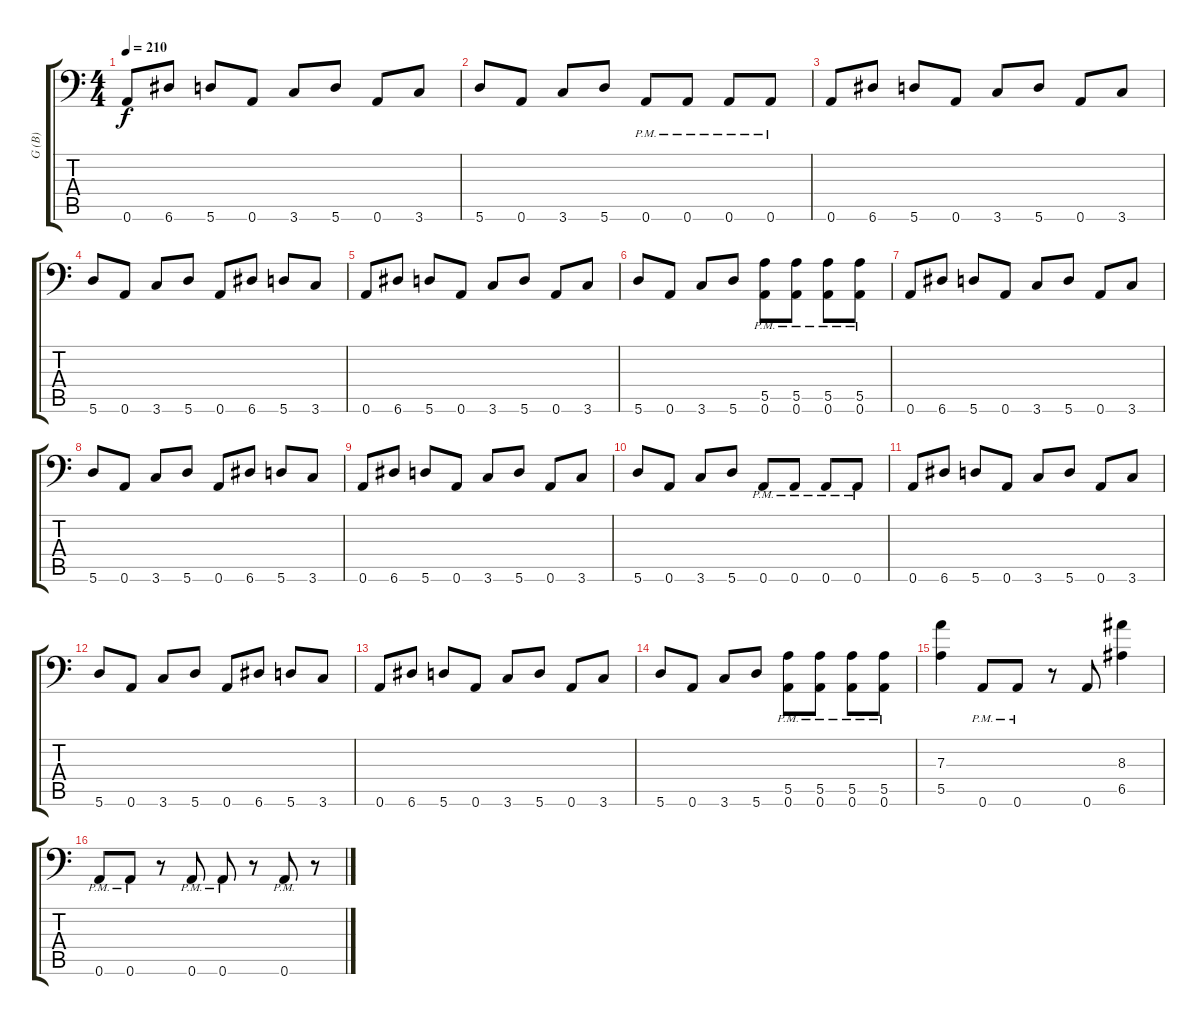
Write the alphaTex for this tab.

\track ("G (B)" "G (B)") {instrument overdrivenguitar}
\staff {score tabs}
\tuning (D4 A3 D3 A2 E2 A1) {hide}
\ts (4 4)
\tempo 210
\clef f4
\ks c
0.6.8{dy f} 6.6.8 5.6.8 0.6.8 3.6.8 5.6.8 0.6.8 3.6.8 |
5.6.8 0.6.8 3.6.8 5.6.8 0.6{pm}.8 0.6{pm}.8 0.6{pm}.8 0.6{pm}.8 |
0.6.8 6.6.8 5.6.8 0.6.8 3.6.8 5.6.8 0.6.8 3.6.8 |
5.6.8 0.6.8 3.6.8 5.6.8 0.6.8 6.6.8 5.6.8 3.6.8 |
0.6.8 6.6.8 5.6.8 0.6.8 3.6.8 5.6.8 0.6.8 3.6.8 |
5.6.8 0.6.8 3.6.8 5.6.8 (5.5{pm} 0.6{pm}).8 (5.5{pm} 0.6{pm}).8 (5.5{pm} 0.6{pm}).8 (5.5{pm} 0.6{pm}).8 |
0.6.8 6.6.8 5.6.8 0.6.8 3.6.8 5.6.8 0.6.8 3.6.8 |
5.6.8 0.6.8 3.6.8 5.6.8 0.6.8 6.6.8 5.6.8 3.6.8 |
0.6.8 6.6.8 5.6.8 0.6.8 3.6.8 5.6.8 0.6.8 3.6.8 |
5.6.8 0.6.8 3.6.8 5.6.8 0.6{pm}.8 0.6{pm}.8 0.6{pm}.8 0.6{pm}.8 |
0.6.8 6.6.8 5.6.8 0.6.8 3.6.8 5.6.8 0.6.8 3.6.8 |
5.6.8 0.6.8 3.6.8 5.6.8 0.6.8 6.6.8 5.6.8 3.6.8 |
0.6.8 6.6.8 5.6.8 0.6.8 3.6.8 5.6.8 0.6.8 3.6.8 |
5.6.8 0.6.8 3.6.8 5.6.8 (5.5{pm} 0.6{pm}).8 (5.5{pm} 0.6{pm}).8 (5.5{pm} 0.6{pm}).8 (5.5{pm} 0.6{pm}).8 |
(7.3 5.5).4 0.6{pm}.8 0.6{pm}.8 r.8 0.6.8 (8.3 6.5).4 |
0.6{pm}.8 0.6{pm}.8 r.8 0.6{pm}.8 0.6{pm}.8 r.8 0.6{pm}.8 r.8
